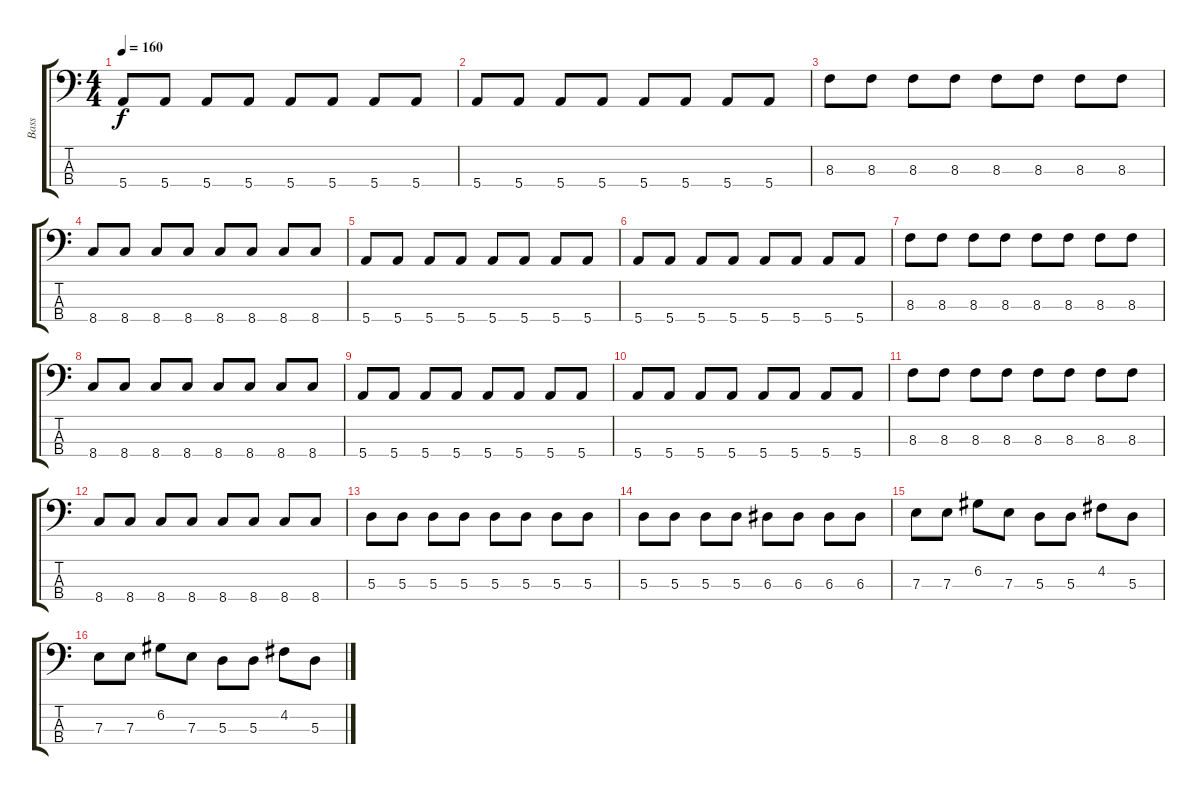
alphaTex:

\track ("Bass" "Bass") {instrument electricbassfinger}
\staff {score tabs}
\tuning (G2 D2 A1 E1) {hide}
\ts (4 4)
\tempo 160
\clef f4
\ks c
5.4.8{dy f} 5.4.8 5.4.8 5.4.8 5.4.8 5.4.8 5.4.8 5.4.8 |
5.4.8 5.4.8 5.4.8 5.4.8 5.4.8 5.4.8 5.4.8 5.4.8 |
8.3.8 8.3.8 8.3.8 8.3.8 8.3.8 8.3.8 8.3.8 8.3.8 |
8.4.8 8.4.8 8.4.8 8.4.8 8.4.8 8.4.8 8.4.8 8.4.8 |
5.4.8 5.4.8 5.4.8 5.4.8 5.4.8 5.4.8 5.4.8 5.4.8 |
5.4.8 5.4.8 5.4.8 5.4.8 5.4.8 5.4.8 5.4.8 5.4.8 |
8.3.8 8.3.8 8.3.8 8.3.8 8.3.8 8.3.8 8.3.8 8.3.8 |
8.4.8 8.4.8 8.4.8 8.4.8 8.4.8 8.4.8 8.4.8 8.4.8 |
5.4.8 5.4.8 5.4.8 5.4.8 5.4.8 5.4.8 5.4.8 5.4.8 |
5.4.8 5.4.8 5.4.8 5.4.8 5.4.8 5.4.8 5.4.8 5.4.8 |
8.3.8 8.3.8 8.3.8 8.3.8 8.3.8 8.3.8 8.3.8 8.3.8 |
8.4.8 8.4.8 8.4.8 8.4.8 8.4.8 8.4.8 8.4.8 8.4.8 |
5.3.8 5.3.8 5.3.8 5.3.8 5.3.8 5.3.8 5.3.8 5.3.8 |
5.3.8 5.3.8 5.3.8 5.3.8 6.3.8 6.3.8 6.3.8 6.3.8 |
7.3.8 7.3.8 6.2.8 7.3.8 5.3.8 5.3.8 4.2.8 5.3.8 |
7.3.8 7.3.8 6.2.8 7.3.8 5.3.8 5.3.8 4.2.8 5.3.8
